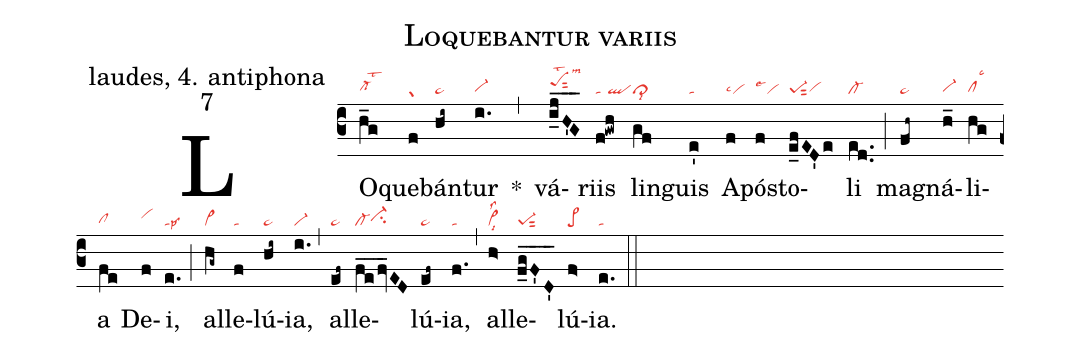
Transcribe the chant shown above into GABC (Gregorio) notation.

name: Loquebantur variis;
office-part: laudes, 4. antiphona;
mode: 7;
nabc-lines: 1;
%%
(c3)
LO(h_g|cl-hglst2)que(f|gr)bán(hi~|ta>)tur(i.|vi-hg) *(,)
vá(i_j_H_'G_|peShisut2lst2lsm3)riis(f!gwh|ta//ql) lin(gf|cl>lsi8)guis(e'|ta) A(f|vilsc4)pó(f|vilse1)sto(e_fED'e|pe-1sut2vihg)li(ed..|cl-) (;)
mag(fh~|ta>)ná(h_|vi-hg)li(hg|clhglsc3)a(fe|clhg) De(f|vihi)i,(e.|talsp3) (;)
al(hg~|vi>)le(f|ta)lú(hi~|ta>)ia,(i.|vi-) (,)
al(ef~|ta>)le(f_e_/fv_ED|cl-ci-hh)lú(ef~|ta>)ia,(f.|ta) (,)
al(h>|vi>lss2lsi8)le(f_g_F'_D_'|pe-1sut2)lú(f>|pe>)ia.(e.|ta) (::)
